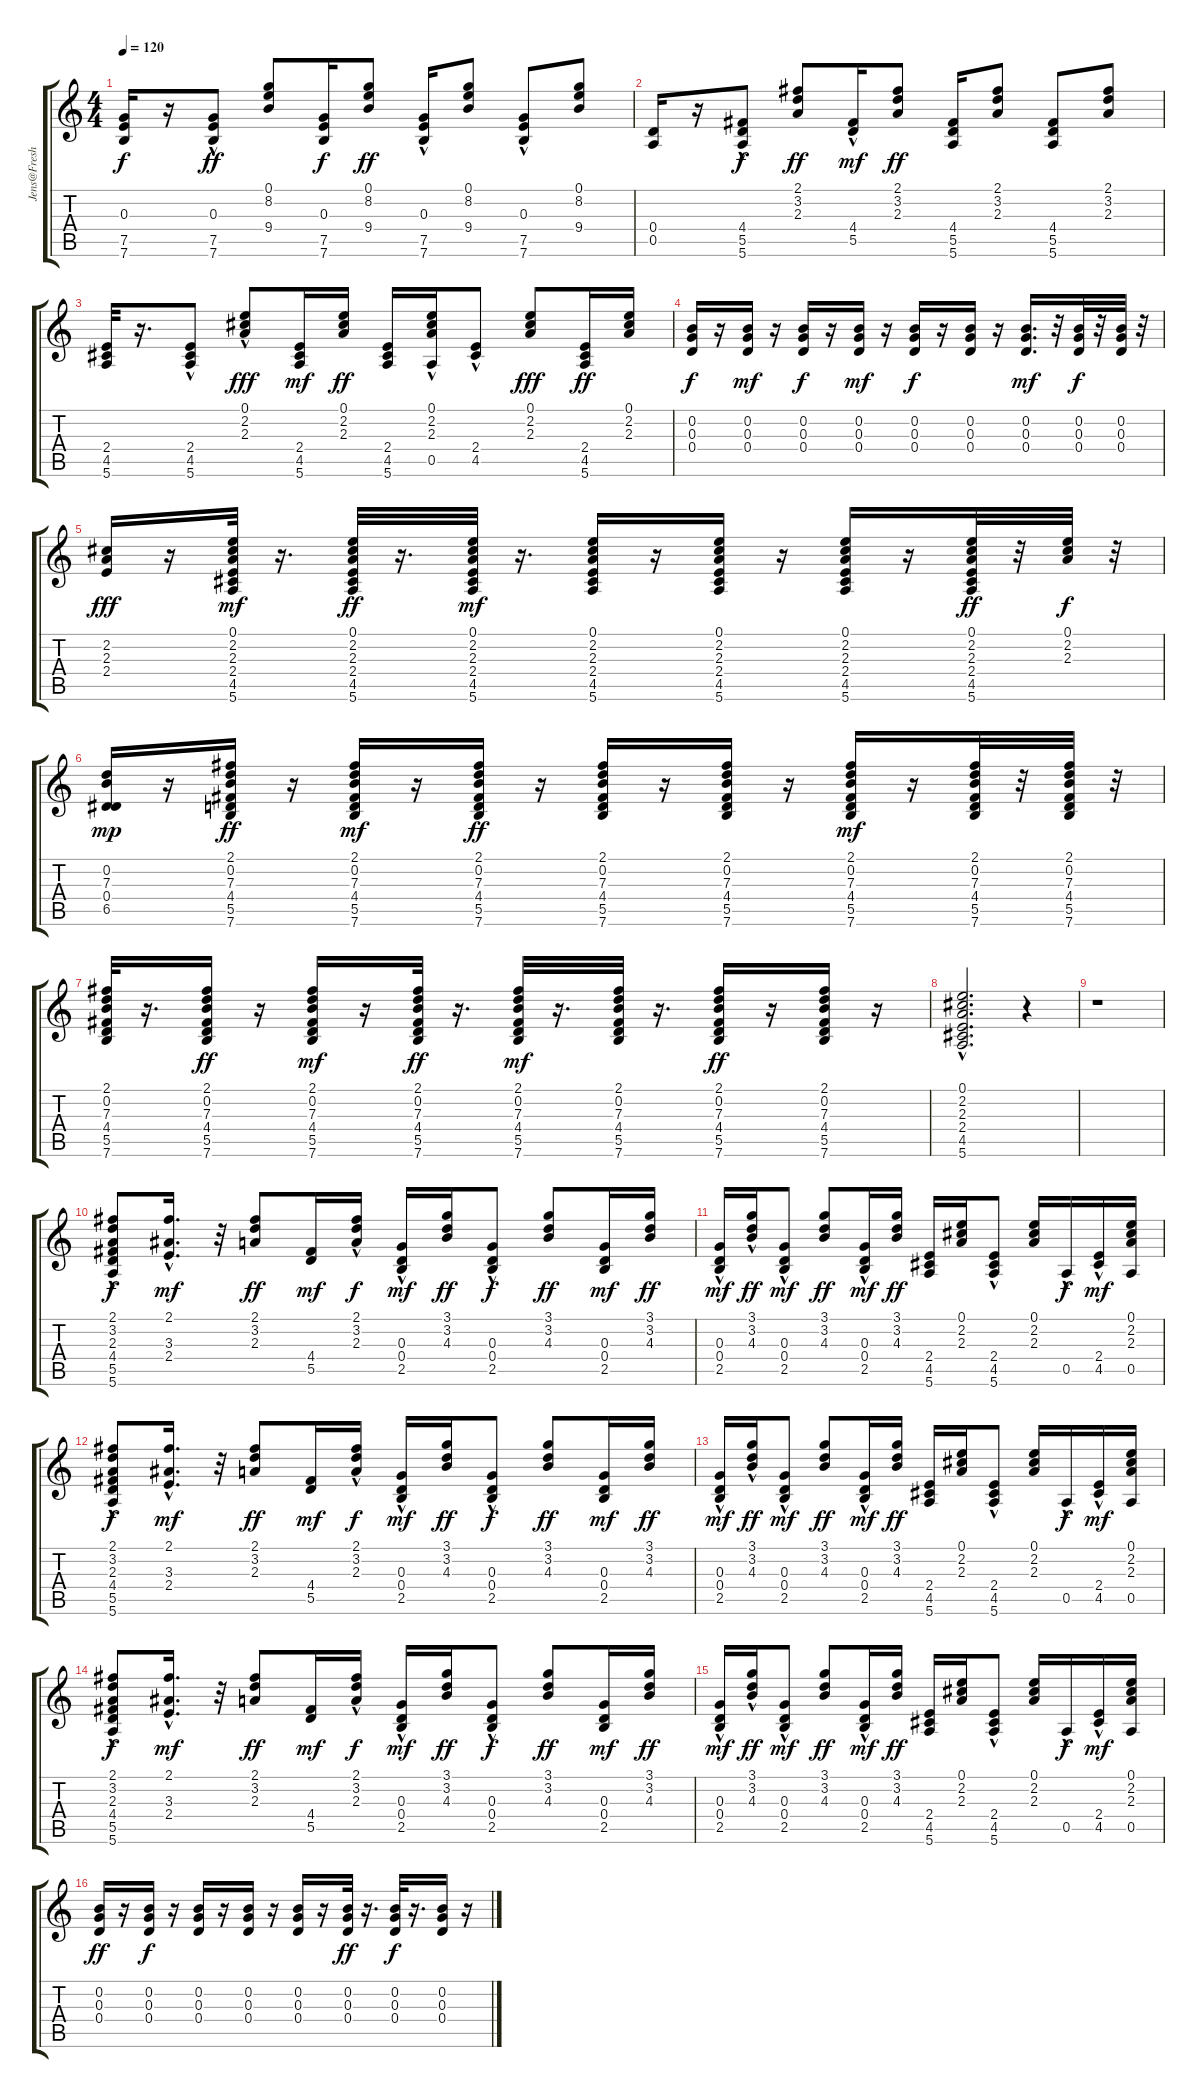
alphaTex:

\track ("Jens@FreshMidis.com" "Jens@Fresh") {instrument acousticguitarsteel}
\staff {score tabs}
\tuning (E4 B3 G3 D3 A2 E2) {hide}
\ts (4 4)
\tempo 120
\clef g2
\ks c
(0.3 7.5 7.6).16{dy f} r.16 (0.3{hac} 7.5{hac} 7.6{hac}).8{dy ff} (0.1 8.2 9.4).8 (0.3 7.5 7.6).16{dy f} (0.1 8.2 9.4).8{dy ff} (0.3 7.5{hac} 7.6).16 (0.1 8.2 9.4).8 (0.3 7.5{hac} 7.6).8 (0.1 8.2 9.4).8 |
(0.4 0.5).16 r.16 (4.4{hac} 5.5{hac} 5.6).8{dy f} (2.1 3.2 2.3).8{dy ff} (4.4{hac} 5.5{hac}).16{dy mf} (2.1 3.2 2.3).8{dy ff} (4.4 5.5 5.6).16 (2.1 3.2 2.3).8 (4.4 5.5 5.6).8 (2.1 3.2 2.3).8 |
(2.4 4.5 5.6).32 r.16{d} (2.4{hac} 4.5{hac} 5.6{hac}).8 (0.1{hac} 2.2 2.3).8{dy fff} (2.4 4.5 5.6).16{dy mf} (0.1 2.2 2.3).16{dy ff} (2.4 4.5 5.6).16 (0.1 2.2 2.3 0.5{hac}).16 (2.4{hac} 4.5{hac}).8 (0.1 2.2 2.3).8{dy fff} (2.4 4.5 5.6).16{dy ff} (0.1 2.2 2.3).16 |
(0.2 0.3 0.4).16{dy f} r.16 (0.2 0.3 0.4).16{dy mf} r.16 (0.2 0.3 0.4).16{dy f} r.16 (0.2 0.3 0.4).16{dy mf} r.16 (0.2 0.3 0.4).16{dy f} r.16 (0.2 0.3 0.4).16 r.16 (0.2 0.3 0.4).16{d dy mf} r.32 (0.2 0.3 0.4).32{dy f} r.32 (0.2 0.3 0.4).32 r.32 |
(2.2 2.3 2.4).16{dy fff} r.16 (0.1 2.2 2.3 2.4 4.5 5.6).32{dy mf} r.16{d} (0.1 2.2 2.3 2.4 4.5 5.6).32{dy ff} r.16{d} (0.1 2.2 2.3 2.4 4.5 5.6).32{dy mf} r.16{d} (0.1 2.2 2.3 2.4 4.5 5.6).16 r.16 (0.1 2.2 2.3 2.4 4.5 5.6).16 r.16 (0.1 2.2 2.3 2.4 4.5 5.6).16 r.16 (0.1 2.2 2.3 2.4 4.5 5.6).32{dy ff} r.32 (0.1 2.2 2.3).32{dy f} r.32 |
(0.2 7.3 0.4 6.5).16{dy mp} r.16 (2.1 0.2 7.3 4.4 5.5 7.6).16{dy ff} r.16 (2.1 0.2 7.3 4.4 5.5 7.6).16{dy mf} r.16 (2.1 0.2 7.3 4.4 5.5 7.6).16{dy ff} r.16 (2.1 0.2 7.3 4.4 5.5 7.6).16 r.16 (2.1 0.2 7.3 4.4 5.5 7.6).16 r.16 (2.1 0.2 7.3 4.4 5.5 7.6).16{dy mf} r.16 (2.1 0.2 7.3 4.4 5.5 7.6).32 r.32 (2.1 0.2 7.3 4.4 5.5 7.6).32 r.32 |
(2.1 0.2 7.3 4.4 5.5 7.6).32 r.16{d} (2.1 0.2 7.3 4.4 5.5 7.6).16{dy ff} r.16 (2.1 0.2 7.3 4.4 5.5 7.6).16{dy mf} r.16 (2.1 0.2 7.3 4.4 5.5 7.6).32{dy ff} r.16{d} (2.1 0.2 7.3 4.4 5.5 7.6).32{dy mf} r.16{d} (2.1 0.2 7.3 4.4 5.5 7.6).32 r.16{d} (2.1 0.2 7.3 4.4 5.5 7.6).16{dy ff} r.16 (2.1 0.2 7.3 4.4 5.5 7.6).16 r.16 |
(0.1{hac} 2.2{hac} 2.3{hac} 2.4{hac} 4.5{hac} 5.6{hac}).2{d} r.4 |
r.1 |
(2.1{hac} 3.2{hac} 2.3{hac} 4.4 5.5 5.6{hac}).8{dy f} (2.1{hac} 3.3{hac} 2.4{hac}).16{d dy mf} r.32 (2.1 3.2 2.3).8{dy ff} (4.4 5.5).16{dy mf} (2.1 3.2{hac} 2.3).16{dy f} (0.3{hac} 0.4 2.5).16{dy mf} (3.1 3.2 4.3).16{dy ff} (0.3{hac} 0.4{hac} 2.5{hac}).8{dy f} (3.1 3.2 4.3).8{dy ff} (0.3 0.4 2.5).16{dy mf} (3.1 3.2 4.3).16{dy ff} |
(0.3{hac} 0.4{hac} 2.5{hac}).16{dy mf} (3.1 3.2 4.3{hac}).16{dy ff} (0.3{hac} 0.4{hac} 2.5{hac}).8{dy mf} (3.1 3.2 4.3).8{dy ff} (0.3 0.4{hac} 2.5{hac}).16{dy mf} (3.1 3.2 4.3).16{dy ff} (2.4 4.5 5.6).16 (0.1 2.2 2.3).16 (2.4{hac} 4.5{hac} 5.6).8 (0.1 2.2 2.3).16 0.5{hac}.16{dy f} (2.4 4.5{hac}).16{dy mf} (0.1 2.2 2.3 0.5).16 |
(2.1{hac} 3.2{hac} 2.3{hac} 4.4 5.5 5.6{hac}).8{dy f} (2.1{hac} 3.3{hac} 2.4{hac}).16{d dy mf} r.32 (2.1 3.2 2.3).8{dy ff} (4.4 5.5).16{dy mf} (2.1 3.2{hac} 2.3).16{dy f} (0.3{hac} 0.4 2.5).16{dy mf} (3.1 3.2 4.3).16{dy ff} (0.3{hac} 0.4{hac} 2.5{hac}).8{dy f} (3.1 3.2 4.3).8{dy ff} (0.3 0.4 2.5).16{dy mf} (3.1 3.2 4.3).16{dy ff} |
(0.3{hac} 0.4{hac} 2.5{hac}).16{dy mf} (3.1 3.2 4.3{hac}).16{dy ff} (0.3{hac} 0.4{hac} 2.5{hac}).8{dy mf} (3.1 3.2 4.3).8{dy ff} (0.3 0.4{hac} 2.5{hac}).16{dy mf} (3.1 3.2 4.3).16{dy ff} (2.4 4.5 5.6).16 (0.1 2.2 2.3).16 (2.4{hac} 4.5{hac} 5.6).8 (0.1 2.2 2.3).16 0.5{hac}.16{dy f} (2.4 4.5{hac}).16{dy mf} (0.1 2.2 2.3 0.5).16 |
(2.1{hac} 3.2{hac} 2.3{hac} 4.4 5.5 5.6{hac}).8{dy f} (2.1{hac} 3.3{hac} 2.4{hac}).16{d dy mf} r.32 (2.1 3.2 2.3).8{dy ff} (4.4 5.5).16{dy mf} (2.1 3.2{hac} 2.3).16{dy f} (0.3{hac} 0.4 2.5).16{dy mf} (3.1 3.2 4.3).16{dy ff} (0.3{hac} 0.4{hac} 2.5{hac}).8{dy f} (3.1 3.2 4.3).8{dy ff} (0.3 0.4 2.5).16{dy mf} (3.1 3.2 4.3).16{dy ff} |
(0.3{hac} 0.4{hac} 2.5{hac}).16{dy mf} (3.1 3.2 4.3{hac}).16{dy ff} (0.3{hac} 0.4{hac} 2.5{hac}).8{dy mf} (3.1 3.2 4.3).8{dy ff} (0.3 0.4{hac} 2.5{hac}).16{dy mf} (3.1 3.2 4.3).16{dy ff} (2.4 4.5 5.6).16 (0.1 2.2 2.3).16 (2.4{hac} 4.5{hac} 5.6).8 (0.1 2.2 2.3).16 0.5{hac}.16{dy f} (2.4 4.5{hac}).16{dy mf} (0.1 2.2 2.3 0.5).16 |
(0.2 0.3 0.4).16{dy ff} r.16 (0.2 0.3 0.4).16{dy f} r.16 (0.2 0.3 0.4).16 r.16 (0.2 0.3 0.4).16 r.16 (0.2 0.3 0.4).16 r.16 (0.2 0.3 0.4).32{dy ff} r.16{d} (0.2 0.3 0.4).32{dy f} r.16{d} (0.2 0.3 0.4).16 r.16
